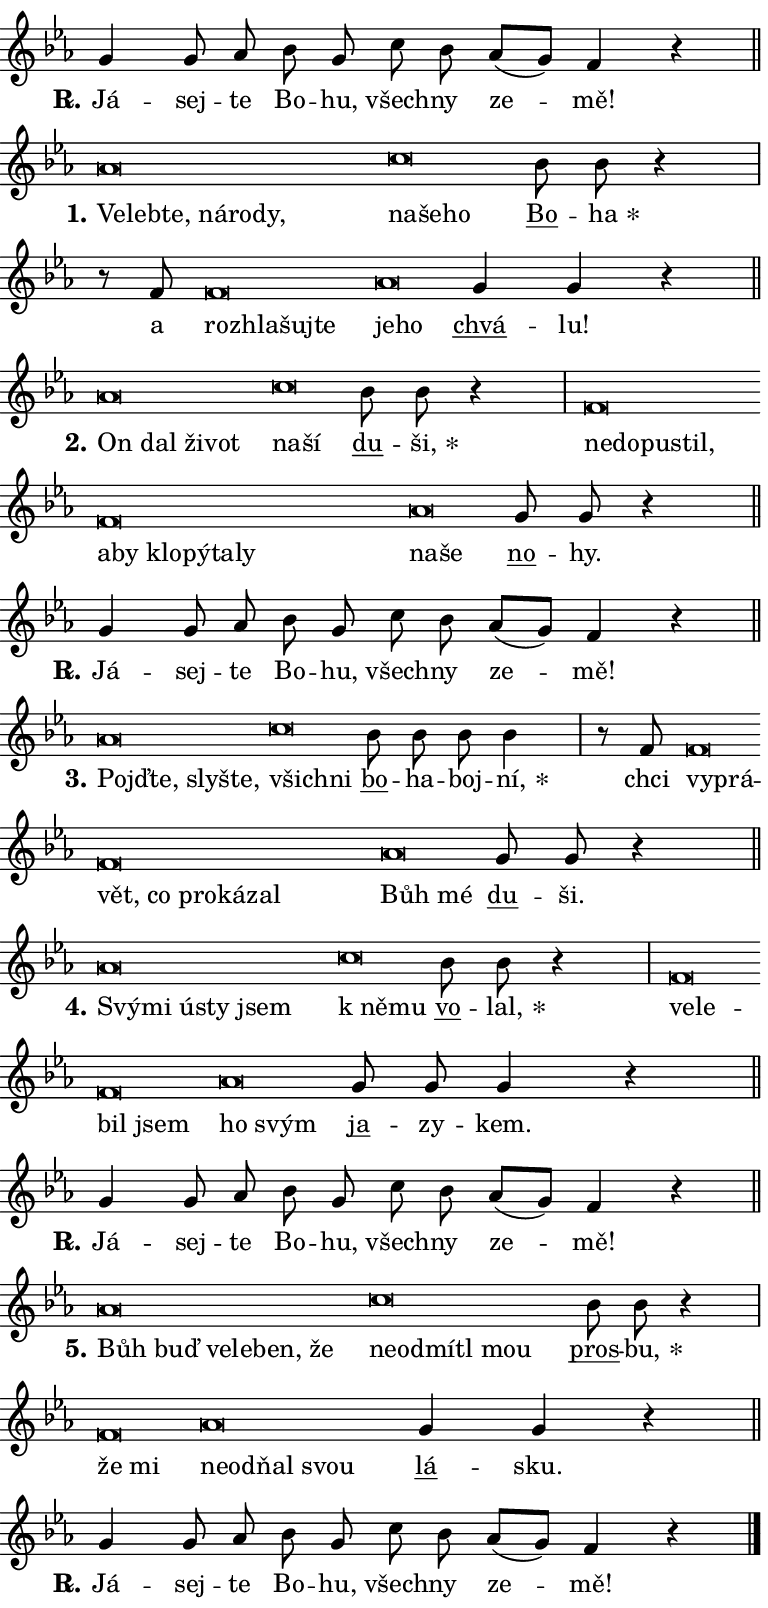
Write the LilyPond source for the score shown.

\version "2.24.0"
\header { tagline = "" }
\paper {
  indent = 0\cm
  top-margin = 0\cm
  right-margin = 0.13\cm % to fit lyric hyphens
  bottom-margin = 0\cm
  left-margin = 0\cm
  paper-width = 13\cm
  page-breaking = #ly:one-page-breaking
  system-system-spacing.basic-distance = #11
  score-system-spacing.basic-distance = #11
  ragged-last = ##f
}


%% Author: Thomas Morley
%% https://lists.gnu.org/archive/html/lilypond-user/2020-05/msg00002.html
#(define (line-position grob)
"Returns position of @var[grob} in current system:
   @code{'start}, if at first time-step
   @code{'end}, if at last time-step
   @code{'middle} otherwise
"
  (let* ((col (ly:item-get-column grob))
         (ln (ly:grob-object col 'left-neighbor))
         (rn (ly:grob-object col 'right-neighbor))
         (col-to-check-left (if (ly:grob? ln) ln col))
         (col-to-check-right (if (ly:grob? rn) rn col))
         (break-dir-left
           (and
             (ly:grob-property col-to-check-left 'non-musical #f)
             (ly:item-break-dir col-to-check-left)))
         (break-dir-right
           (and
             (ly:grob-property col-to-check-right 'non-musical #f)
             (ly:item-break-dir col-to-check-right))))
        (cond ((eqv? 1 break-dir-left) 'start)
              ((eqv? -1 break-dir-right) 'end)
              (else 'middle))))

#(define (tranparent-at-line-position vctor)
  (lambda (grob)
  "Relying on @code{line-position} select the relevant enry from @var{vctor}.
Used to determine transparency,"
    (case (line-position grob)
      ((end) (not (vector-ref vctor 0)))
      ((middle) (not (vector-ref vctor 1)))
      ((start) (not (vector-ref vctor 2))))))

noteHeadBreakVisibility =
#(define-music-function (break-visibility)(vector?)
"Makes @code{NoteHead}s transparent relying on @var{break-visibility}"
#{
  \override NoteHead.transparent =
    #(tranparent-at-line-position break-visibility)
#})

#(define delete-ledgers-for-transparent-note-heads
  (lambda (grob)
    "Reads whether a @code{NoteHead} is transparent.
If so this @code{NoteHead} is removed from @code{'note-heads} from
@var{grob}, which is supposed to be @code{LedgerLineSpanner}.
As a result ledgers are not printed for this @code{NoteHead}"
    (let* ((nhds-array (ly:grob-object grob 'note-heads))
           (nhds-list
             (if (ly:grob-array? nhds-array)
                 (ly:grob-array->list nhds-array)
                 '()))
           ;; Relies on the transparent-property being done before
           ;; Staff.LedgerLineSpanner.after-line-breaking is executed.
           ;; This is fragile ...
           (to-keep
             (remove
               (lambda (nhd)
                 (ly:grob-property nhd 'transparent #f))
               nhds-list)))
      ;; TODO find a better method to iterate over grob-arrays, similiar
      ;; to filter/remove etc for lists
      ;; For now rebuilt from scratch
      (set! (ly:grob-object grob 'note-heads)  '())
      (for-each
        (lambda (nhd)
          (ly:pointer-group-interface::add-grob grob 'note-heads nhd))
        to-keep))))

squashNotes = {
  \override NoteHead.X-extent = #'(-0.2 . 0.2)
  \override NoteHead.Y-extent = #'(-0.75 . 0)
  \override NoteHead.stencil =
    #(lambda (grob)
       (let ((pos (ly:grob-property grob 'staff-position)))
         (begin
           (if (< pos -7) (display "ERROR: Lower brevis then expected\n") (display ""))
           (if (<= pos -6) ly:text-interface::print ly:note-head::print))))
}
unSquashNotes = {
  \revert NoteHead.X-extent
  \revert NoteHead.Y-extent
  \revert NoteHead.stencil
}

hideNotes = \noteHeadBreakVisibility #begin-of-line-visible
unHideNotes = \noteHeadBreakVisibility #all-visible

% work-around for resetting accidentals
% https://lilypond.org/doc/v2.23/Documentation/notation/displaying-rhythms#unmetered-music
cadenzaMeasure = {
  \cadenzaOff
  \partial 1024 s1024
  \cadenzaOn
}

#(define-markup-command (accent layout props text) (markup?)
  "Underline accented syllable"
  (interpret-markup layout props
    #{\markup \override #'(offset . 4.3) \underline { #text }#}))

responsum = \markup \concat {
  "R" \hspace #-1.05 \path #0.1 #'((moveto 0 0.07) (lineto 0.9 0.8)) \hspace #0.05 "."
}

spaceSize = #0.6828661417322834 % exact space size for TeX Gyre Schola

\layout {
  \context {
    \Staff
    \remove "Time_signature_engraver"
    \override LedgerLineSpanner.after-line-breaking = #delete-ledgers-for-transparent-note-heads
  }
  \context {
    \Lyrics {
      \override LyricSpace.minimum-distance = \spaceSize
      \override LyricText.font-name = #"TeX Gyre Schola"
      \override LyricText.font-size = 1
      \override StanzaNumber.font-name = #"TeX Gyre Schola Bold"
      \override StanzaNumber.font-size = 1
    }
  }
  \context {
    \Score 
    \override NoteHead.text =
      #(lambda (grob) 
        (let ((pos (ly:grob-property grob 'staff-position)))
          #{\markup {
            \combine
              \halign #-0.55 \raise #(if (= pos -6) 0 0.5) \override #'(thickness . 2) \draw-line #'(3.2 . 0)
              \musicglyph "noteheads.sM1"
          }#}))
  }
}

% magnetic-lyrics.ily
%
%   written by
%     Jean Abou Samra <jean@abou-samra.fr>
%     Werner Lemberg <wl@gnu.org>
%
%   adapted by
%     Jiri Hon <jiri.hon@gmail.com>
%
% Version 2022-Apr-15

% https://www.mail-archive.com/lilypond-user@gnu.org/msg149350.html

#(define (Left_hyphen_pointer_engraver context)
   "Collect syllable-hyphen-syllable occurrences in lyrics and store
them in properties.  This engraver only looks to the left.  For
example, if the lyrics input is @code{foo -- bar}, it does the
following.

@itemize @bullet
@item
Set the @code{text} property of the @code{LyricHyphen} grob between
@q{foo} and @q{bar} to @code{foo}.

@item
Set the @code{left-hyphen} property of the @code{LyricText} grob with
text @q{foo} to the @code{LyricHyphen} grob between @q{foo} and
@q{bar}.
@end itemize

Use this auxiliary engraver in combination with the
@code{lyric-@/text::@/apply-@/magnetic-@/offset!} hook."
   (let ((hyphen #f)
         (text #f))
     (make-engraver
      (acknowledgers
       ((lyric-syllable-interface engraver grob source-engraver)
        (set! text grob)))
      (end-acknowledgers
       ((lyric-hyphen-interface engraver grob source-engraver)
        ;(when (not (grob::has-interface grob 'lyric-space-interface))
          (set! hyphen grob)));)
      ((stop-translation-timestep engraver)
       (when (and text hyphen)
         (ly:grob-set-object! text 'left-hyphen hyphen))
       (set! text #f)
       (set! hyphen #f)))))

#(define (lyric-text::apply-magnetic-offset! grob)
   "If the space between two syllables is less than the value in
property @code{LyricText@/.details@/.squash-threshold}, move the right
syllable to the left so that it gets concatenated with the left
syllable.

Use this function as a hook for
@code{LyricText@/.after-@/line-@/breaking} if the
@code{Left_@/hyphen_@/pointer_@/engraver} is active."
   (let ((hyphen (ly:grob-object grob 'left-hyphen #f)))
     (when hyphen
       (let ((left-text (ly:spanner-bound hyphen LEFT)))
         (when (grob::has-interface left-text 'lyric-syllable-interface)
           (let* ((common (ly:grob-common-refpoint grob left-text X))
                  (this-x-ext (ly:grob-extent grob common X))
                  (left-x-ext
                   (begin
                     ;; Trigger magnetism for left-text.
                     (ly:grob-property left-text 'after-line-breaking)
                     (ly:grob-extent left-text common X)))
                  ;; `delta` is the gap width between two syllables.
                  (delta (- (interval-start this-x-ext)
                            (interval-end left-x-ext)))
                  (details (ly:grob-property grob 'details))
                  (threshold (assoc-get 'squash-threshold details 0.2)))
             (when (< delta threshold)
               (let* (;; We have to manipulate the input text so that
                      ;; ligatures crossing syllable boundaries are not
                      ;; disabled.  For languages based on the Latin
                      ;; script this is essentially a beautification.
                      ;; However, for non-Western scripts it can be a
                      ;; necessity.
                      (lt (ly:grob-property left-text 'text))
                      (rt (ly:grob-property grob 'text))
                      (is-space (grob::has-interface hyphen 'lyric-space-interface))
                      (space (if is-space " " ""))
                      (extra-delta (if is-space spaceSize 0))
                      ;; Append new syllable.
                      (ltrt-space (if (and (string? lt) (string? rt))
                                (string-append lt space rt)
                                (make-concat-markup (list lt space rt))))
                      ;; Right-align `ltrt` to the right side.
                      (ltrt-space-markup (grob-interpret-markup
                               grob
                               (make-translate-markup
                                (cons (interval-length this-x-ext) 0)
                                (make-right-align-markup ltrt-space)))))
                 (begin
                   ;; Don't print `left-text`.
                   (ly:grob-set-property! left-text 'stencil #f)
                   ;; Set text and stencil (which holds all collected
                   ;; syllables so far) and shift it to the left.
                   (ly:grob-set-property! grob 'text ltrt-space)
                   (ly:grob-set-property! grob 'stencil ltrt-space-markup)
                   (ly:grob-translate-axis! grob (- (- delta extra-delta)) X))))))))))


#(define (lyric-hyphen::displace-bounds-first grob)
   ;; Make very sure this callback isn't triggered too early.
   (let ((left (ly:spanner-bound grob LEFT))
         (right (ly:spanner-bound grob RIGHT)))
     (ly:grob-property left 'after-line-breaking)
     (ly:grob-property right 'after-line-breaking)
     (ly:lyric-hyphen::print grob)))

squashThreshold = #0.4

\layout {
  \context {
    \Lyrics
    \consists #Left_hyphen_pointer_engraver
    \override LyricText.after-line-breaking =
      #lyric-text::apply-magnetic-offset!
    \override LyricHyphen.stencil = #lyric-hyphen::displace-bounds-first
    \override LyricText.details.squash-threshold = \squashThreshold
    \override LyricHyphen.minimum-distance = 0
    \override LyricHyphen.minimum-length = \squashThreshold
  }
}

squashText = \override LyricText.details.squash-threshold = 9999
unSquashText = \override LyricText.details.squash-threshold = \squashThreshold

leftText = \override LyricText.self-alignment-X = #LEFT
unLeftText = \revert LyricText.self-alignment-X

starOffset = #(lambda (grob) 
                (let ((x_offset (ly:self-alignment-interface::aligned-on-x-parent grob)))
                  (if (= x_offset 0) 0 (+ x_offset 1.2))))

star = #(define-music-function (syllable)(string?)
"Append star separator at the end of a syllable"
#{
  \once \override LyricText.X-offset = #starOffset
  \lyricmode { \markup {
    #syllable
    \override #'((font-name . "TeX Gyre Schola Bold")) \hspace #0.2 \lower #0.65 \larger "*"
  } }
#})

starAccent = #(define-music-function (syllable)(string?)
"Append star separator at the end of a syllable and make accent"
#{
  \once \override LyricText.X-offset = #starOffset
  \lyricmode { \markup {
    \accent #syllable
    \override #'((font-name . "TeX Gyre Schola Bold")) \hspace #0.2 \lower #0.65 \larger "*"
  } }
#})

breath = #(define-music-function (syllable)(string?)
"Append breathing indicator at the end of a syllable"
#{
  \lyricmode { \markup { #syllable "+" } }
#})

optionalBreath = #(define-music-function (syllable)(string?)
"Append optional breathing indicator at the end of a syllable"
#{
  \lyricmode { \markup { #syllable "(+)" } }
#})


\score {
    <<
        \new Voice = "melody" { \cadenzaOn \key es \major \relative { g'4 g8 as bes g \bar "" c bes \bar "" as[( g)] f4 r \cadenzaMeasure \bar "||" \break } }
        \new Lyrics \lyricsto "melody" { \lyricmode { \set stanza = \responsum
Já -- sej -- te Bo -- hu, všech -- ny ze -- mě! } }
    >>
    \layout {}
}

\score {
    <<
        \new Voice = "melody" { \cadenzaOn \key es \major \relative { \squashNotes as'\breve*1/16 \hideNotes \breve*1/16 \bar "" \breve*1/16 \bar "" \breve*1/16 \bar "" \breve*1/16 \breve*1/16 \bar "" \unHideNotes \unSquashNotes \squashNotes c\breve*1/16 \hideNotes \breve*1/16 \breve*1/16 \bar "" \unHideNotes \unSquashNotes \bar "" bes8 bes r4 \cadenzaMeasure \bar "|" r8 f8 \squashNotes f\breve*1/16 \hideNotes \breve*1/16 \bar "" \breve*1/16 \breve*1/16 \bar "" \unHideNotes \unSquashNotes \squashNotes as\breve*1/16 \hideNotes \breve*1/16 \bar "" \unHideNotes \unSquashNotes \bar "" g4 g r \cadenzaMeasure \bar "||" \break } }
        \new Lyrics \lyricsto "melody" { \lyricmode { \set stanza = "1."
\leftText Ve -- \squashText leb -- te, ná -- ro -- dy, \unSquashText na -- \squashText še -- ho \unLeftText \unSquashText \markup \accent Bo -- \star ha a \leftText roz -- \squashText hla -- šuj -- te \unSquashText je -- \squashText ho \unLeftText \unSquashText \markup \accent chvá -- lu! } }
    >>
    \layout {}
}

\score {
    <<
        \new Voice = "melody" { \cadenzaOn \key es \major \relative { \squashNotes as'\breve*1/16 \hideNotes \breve*1/16 \bar "" \breve*1/16 \breve*1/16 \bar "" \unHideNotes \unSquashNotes \squashNotes c\breve*1/16 \hideNotes \breve*1/16 \bar "" \unHideNotes \unSquashNotes \bar "" bes8 bes r4 \cadenzaMeasure \bar "|" \squashNotes f\breve*1/16 \hideNotes \breve*1/16 \bar "" \breve*1/16 \bar "" \breve*1/16 \bar "" \breve*1/16 \bar "" \breve*1/16 \bar "" \breve*1/16 \bar "" \breve*1/16 \bar "" \breve*1/16 \breve*1/16 \bar "" \unHideNotes \unSquashNotes \squashNotes as\breve*1/16 \hideNotes \breve*1/16 \bar "" \unHideNotes \unSquashNotes \bar "" g8 g r4 \cadenzaMeasure \bar "||" \break } }
        \new Lyrics \lyricsto "melody" { \lyricmode { \set stanza = "2."
\leftText On \squashText dal ži -- vot \unSquashText na -- \squashText ší \unLeftText \unSquashText \markup \accent du -- \star ši, \leftText ne -- \squashText do -- pu -- stil, a -- by klo -- pý -- ta -- ly \unSquashText na -- \squashText še \unLeftText \unSquashText \markup \accent no -- hy. } }
    >>
    \layout {}
}

\score {
    <<
        \new Voice = "melody" { \cadenzaOn \key es \major \relative { g'4 g8 as bes g \bar "" c bes \bar "" as[( g)] f4 r \cadenzaMeasure \bar "||" \break } }
        \new Lyrics \lyricsto "melody" { \lyricmode { \set stanza = \responsum
Já -- sej -- te Bo -- hu, všech -- ny ze -- mě! } }
    >>
    \layout {}
}

\score {
    <<
        \new Voice = "melody" { \cadenzaOn \key es \major \relative { \squashNotes as'\breve*1/16 \hideNotes \breve*1/16 \bar "" \breve*1/16 \breve*1/16 \bar "" \unHideNotes \unSquashNotes \squashNotes c\breve*1/16 \hideNotes \breve*1/16 \bar "" \unHideNotes \unSquashNotes \bar "" bes8 bes bes bes4 \cadenzaMeasure \bar "|" r8 f8 \squashNotes f\breve*1/16 \hideNotes \breve*1/16 \bar "" \breve*1/16 \bar "" \breve*1/16 \bar "" \breve*1/16 \bar "" \breve*1/16 \breve*1/16 \bar "" \unHideNotes \unSquashNotes \squashNotes as\breve*1/16 \hideNotes \breve*1/16 \bar "" \unHideNotes \unSquashNotes \bar "" g8 g r4 \cadenzaMeasure \bar "||" \break } }
        \new Lyrics \lyricsto "melody" { \lyricmode { \set stanza = "3."
\leftText Pojď -- \squashText te, sly -- šte, \unSquashText všich -- \squashText ni \unLeftText \unSquashText \markup \accent bo -- ha -- boj -- \star ní, chci \leftText vy -- \squashText prá -- vět, co pro -- ká -- zal \unSquashText Bůh \squashText mé \unLeftText \unSquashText \markup \accent du -- ši. } }
    >>
    \layout {}
}

\score {
    <<
        \new Voice = "melody" { \cadenzaOn \key es \major \relative { \squashNotes as'\breve*1/16 \hideNotes \breve*1/16 \bar "" \breve*1/16 \bar "" \breve*1/16 \breve*1/16 \bar "" \unHideNotes \unSquashNotes \squashNotes c\breve*1/16 \hideNotes \breve*1/16 \bar "" \unHideNotes \unSquashNotes \bar "" bes8 bes r4 \cadenzaMeasure \bar "|" \squashNotes f\breve*1/16 \hideNotes \breve*1/16 \bar "" \breve*1/16 \breve*1/16 \bar "" \unHideNotes \unSquashNotes \squashNotes as\breve*1/16 \hideNotes \breve*1/16 \bar "" \unHideNotes \unSquashNotes \bar "" g8 g g4 r \cadenzaMeasure \bar "||" \break } }
        \new Lyrics \lyricsto "melody" { \lyricmode { \set stanza = "4."
\leftText Svý -- \squashText mi ú -- sty jsem \unSquashText "k ně" -- \squashText mu \unLeftText \unSquashText \markup \accent vo -- \star lal, \leftText ve -- \squashText le -- bil jsem \unSquashText ho \squashText svým \unLeftText \unSquashText \markup \accent ja -- zy -- kem. } }
    >>
    \layout {}
}

\score {
    <<
        \new Voice = "melody" { \cadenzaOn \key es \major \relative { g'4 g8 as bes g \bar "" c bes \bar "" as[( g)] f4 r \cadenzaMeasure \bar "||" \break } }
        \new Lyrics \lyricsto "melody" { \lyricmode { \set stanza = \responsum
Já -- sej -- te Bo -- hu, všech -- ny ze -- mě! } }
    >>
    \layout {}
}

\score {
    <<
        \new Voice = "melody" { \cadenzaOn \key es \major \relative { \squashNotes as'\breve*1/16 \hideNotes \breve*1/16 \bar "" \breve*1/16 \bar "" \breve*1/16 \bar "" \breve*1/16 \breve*1/16 \bar "" \unHideNotes \unSquashNotes \squashNotes c\breve*1/16 \hideNotes \breve*1/16 \bar "" \breve*1/16 \bar "" \breve*1/16 \breve*1/16 \bar "" \unHideNotes \unSquashNotes \bar "" bes8 bes r4 \cadenzaMeasure \bar "|" \squashNotes f\breve*1/16 \hideNotes \breve*1/16 \bar "" \unHideNotes \unSquashNotes \squashNotes as\breve*1/16 \hideNotes \breve*1/16 \bar "" \breve*1/16 \breve*1/16 \bar "" \unHideNotes \unSquashNotes \bar "" g4 g r \cadenzaMeasure \bar "||" \break } }
        \new Lyrics \lyricsto "melody" { \lyricmode { \set stanza = "5."
\leftText Bůh \squashText buď ve -- le -- ben, že \unSquashText ne -- \squashText od -- mí -- tl mou \unLeftText \unSquashText \markup \accent pros -- \star bu, \leftText že \squashText mi \unSquashText ne -- \squashText od -- ňal svou \unLeftText \unSquashText \markup \accent lá -- sku. } }
    >>
    \layout {}
}

\score {
    <<
        \new Voice = "melody" { \cadenzaOn \key es \major \relative { g'4 g8 as bes g \bar "" c bes \bar "" as[( g)] f4 r \cadenzaMeasure \bar "||" \break } \bar "|." }
        \new Lyrics \lyricsto "melody" { \lyricmode { \set stanza = \responsum
Já -- sej -- te Bo -- hu, všech -- ny ze -- mě! } }
    >>
    \layout {}
}
